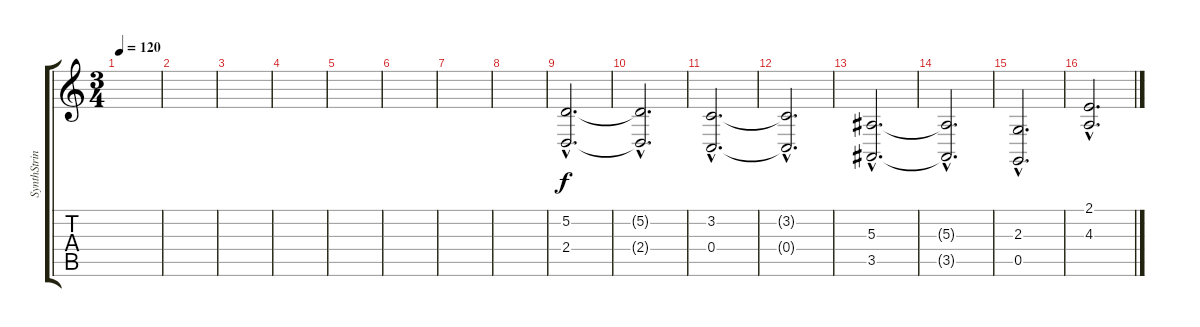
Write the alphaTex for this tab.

\track ("SynthStrings" "SynthStrin") {instrument synthstrings1}
\staff {score tabs}
\tuning (D4 A3 F3 C3 G2 D2) {hide}
\ts (3 4)
\tempo 120
\clef g2
\ks c
|
|
|
|
|
|
|
|
(5.2{hac} 2.4{hac}).2{d} |
(5.2{hac t} 2.4{hac t}).2{d} |
(3.2{hac} 0.4{hac}).2{d} |
(3.2{hac t} 0.4{hac t}).2{d} |
(5.3{hac} 3.5{hac}).2{d} |
(5.3{hac t} 3.5{hac t}).2{d} |
(2.3{hac} 0.5{hac}).2{d} |
(2.1{hac} 4.3{hac}).2{d}
